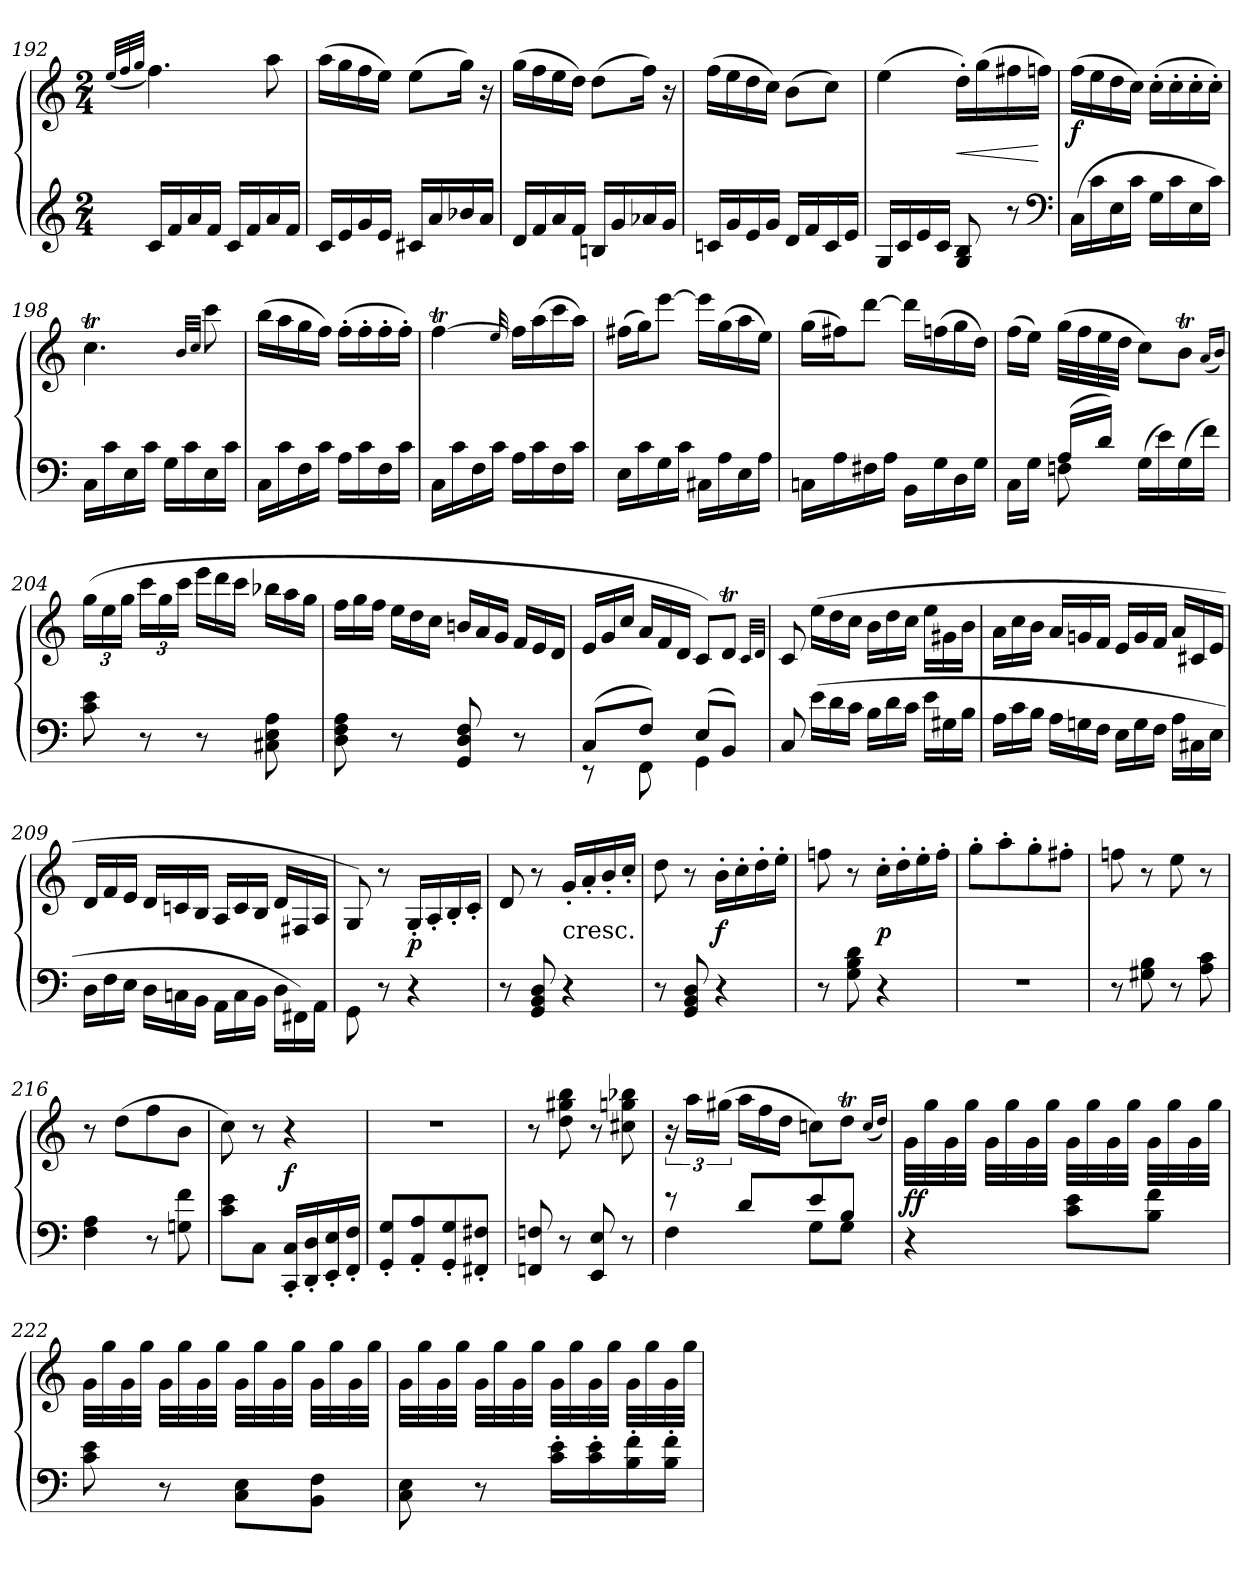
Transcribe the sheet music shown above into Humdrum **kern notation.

**kern	**kern	**dynam
*part1	*part1	*part1
*staff2	*staff1	*staff1/2
*clefG2	*clefG2	*
*k[]	*k[]	*
*C:	*C:	*
*M2/4	*M2/4	*
=192	=192	=192
.	(32qeeLLL	.
.	32qff	.
.	32qggJJJ	.
16cLL	4.ff)	.
16f	.	.
16a	.	.
16fJJ	.	.
16cLL	.	.
16f	.	.
16a	8aa	.
16fJJ	.	.
=193	=193	=193
16cLL	(16aaLL	.
16e	16gg	.
16g	16ff	.
16eJJ	16eeJJ)	.
16c#XLL	(8eeL	.
16a	.	.
16b-X	16ggJk)	.
16aJJ	16r	.
=194	=194	=194
16dLL	(16ggLL	.
16f	16ff	.
16a	16ee	.
16fJJ	16ddJJ)	.
16BnLL	(8ddL	.
16g	.	.
16a-X	16ffJk)	.
16gJJ	16r	.
=195	=195	=195
16cnLL	(16ffLL	.
16g	16ee	.
16e	16dd	.
16gJJ	16ccJJ)	.
16dLL	(8bL	.
16f	.	.
16c	8ccJ)	.
16eJJ	.	.
=196	=196	=196
16GLL	(4ee	.
16c	.	.
16e	.	.
16cJJ	.	.
8G 8B	16dd'LL)	<
.	(16gg	.
8r	16ff#X	.
.	16ffnJJ)	[
*clefF4	*	*
=197	=197	=197
(16CLL	(16ffLL	f
16c	16ee	.
16E	16dd	.
16cJJ	16ccJJ)	.
16GLL	(16cc'LL	.
16c	16cc'	.
16E	16cc'	.
16cJJ)	16cc'JJ)	.
=198	=198	=198
16CLL	4.ccT	.
16c	.	.
16E	.	.
16cJJ	.	.
16GLL	.	.
16c	.	.
.	32qbLLL	.
.	32qccJJJ	.
16E	8cccTTT	.
16cJJ	.	.
=199	=199	=199
16CLL	(16bbLL	.
16c	16aa	.
16F	16gg	.
16cJJ	16ffJJ)	.
16ALL	(16ff'LL	.
16c	16ff'	.
16F	16ff'	.
16cJJ	16ff'JJ)	.
=200	=200	=200
16CLL	[4ffT	.
16c	.	.
16F	.	.
16cJJ	.	.
.	32qqee	.
16ALL	16ffTTTLL]	.
16c	(16aa	.
16F	16ccc	.
16cJJ	16aaJJ)	.
=201	=201	=201
16ELL	(16ff#XLL	.
16c	16ggJ)	.
16G	[8eeeJ	.
16cJJ	.	.
16C#XLL	16eeeLL]	.
16A	(16gg	.
16E	16aa	.
16AJJ	16eeJJ)	.
=202	=202	=202
16CnLL	(16ggLL	.
16A	16ff#XJ)	.
16F#X	[8dddJ	.
16AJJ	.	.
16BBLL	16dddLL]	.
16G	(16ffn	.
16D	16gg	.
16GJJ	16ddJJ)	.
=203	=203	=203
*^	*	*
8ryy	16CLL	(16ffLL	.
.	16GJJ	16eeJJ)	.
(16ALL	8Fn	(32ggLLL	.
.	.	32ff	.
16dJJ)	.	32ee	.
.	.	32ddJJJ	.
4ryy	(16GLL	8ccL)	.
.	16e)	.	.
.	(16G	8btJ	.
.	16fJJ)	.	.
*v	*v	*	*
.	(16qaLL	.
.	16qbJJ)	.
=204	=204	=204
8c 8e	(24ggLL	.
.	24ee	.
.	24ggJJ	.
8r	24cccLL	.
.	24gg	.
.	24cccJJ	.
*	*Xtuplet	*
8r	24eeeLL	.
.	24ddd	.
.	24cccJJ	.
8C#X 8E 8A	24bb-XLL	.
.	24aa	.
.	24ggJJ	.
=205	=205	=205
8D 8F 8A	24ffLL	.
.	24gg	.
.	24ffJJ	.
8r	24eeLL	.
.	24dd	.
.	24ccJJ	.
8GG 8D 8F	24bnLL	.
.	24a	.
.	24gJJ	.
8r	24fLL	.
.	24e	.
.	24dJJ	.
=206	=206	=206
*^	*	*
(8CL	8rEE	24eLL	.
.	.	24g	.
.	.	24ccJJ	.
8FJ)	8FF	24aLL	.
.	.	24f	.
.	.	24dJJ	.
(8EL	4GG	8cL)	.
8BBJ)	.	8dTJ	.
*v	*v	*	*
.	32qcLLL	.
.	32qdJJJ	.
=207	=207	=207
8C	8c	.
*Xtuplet	*	*
(<24eLL	(>24eeLL	.
24d	24dd	.
24cJJ	24ccJJ	.
24BLL	24bLL	.
24d	24dd	.
24cJJ	24ccJJ	.
24eLL	24eeLL	.
24G#X	24g#X	.
24BJJ	24bJJ	.
=208	=208	=208
24ALL	24aLL	.
24c	24cc	.
24BJJ	24bJJ	.
24ALL	24aLL	.
24Gn	24gn	.
24FJJ	24fJJ	.
24ELL	24eLL	.
24G	24g	.
24FJJ	24fJJ	.
24ALL	24aLL	.
24C#X	24c#X	.
24EJJ	24eJJ	.
=209	=209	=209
24DLL	24dLL	.
24F	24f	.
24EJJ	24eJJ	.
24D\LL	24dLL	.
24Cn\	24cn	.
24BB\JJ	24BJJ	.
24AA\LL	24A/LL	.
24C\	24c/	.
24BB\JJ	24B/JJ	.
24D\LL	24d/LL	.
24FF#X\)	24F#X/	.
24AA\JJ	24A/JJ	.
=210	=210	=210
8GG\	8G/)	.
8r	8r	.
4r	16G'LL	p
.	16A'	.
.	16B'	.
.	16c'JJ	.
=211	=211	=211
8r	8d	.
8GG 8BB 8D	8r	.
!	!LO:TX:c:t=cresc.	!
4r	16g'LL	.
.	16a'	.
.	16b'	.
.	16cc'JJ	.
=212	=212	=212
8r	8dd	.
8GG 8BB 8D	8r	.
4r	16b'LL	f
.	16cc'	.
.	16dd'	.
.	16ee'JJ	.
=213	=213	=213
8r	8ffn	.
8G 8B 8d	8r	.
4r	16cc'LL	p
.	16dd'	.
.	16ee'	.
.	16ff'JJ	.
=214	=214	=214
2r	8gg'L	.
.	8aa'	.
.	8gg'	.
.	8ff#X'J	.
=215	=215	=215
8r	8ffn	.
8G#X 8B	8r	.
8r	8ee	.
8A 8c	8r	.
=216	=216	=216
4F 4A	8r	.
.	(8ddL	.
8r	8ff	.
8Gn 8f	8bJ	.
=217	=217	=217
8c 8eL	8cc)	.
8CJ	8r	.
16CC' 16C'LL	4r	f
16DD' 16D'	.	.
16EE' 16E'	.	.
16FF' 16F'JJ	.	.
=218	=218	=218
8GG' 8G'L	2r	.
8AA' 8A'	.	.
8GG' 8G'	.	.
8FF#X' 8F#X'J	.	.
=219	=219	=219
8FFn 8Fn	8r	.
8r	8dd 8gg#X 8bb	.
8EE 8E	8r	.
8r	8cc#X 8ggn 8bb-X	.
=220	=220	=220
*^	*	*
*	*	*tuplet	*
8r	4F	24r	.
.	.	24aaLL	.
.	.	(24gg#XJJ	.
*	*	*Xtuplet	*
8dL	.	24aaLL	.
.	.	24ff	.
.	.	24ddJJ	.
8e	8GL	8ccnL)	.
8BJ	8GJ	8ddTJ	.
*v	*v	*	*
.	(16qccLL	.
.	16qddJJ)	.
=221	=221	=221
4r	32gLLL	ff
.	32gg	.
.	32g	.
.	32ggJJJ	.
.	32gLLL	.
.	32gg	.
.	32g	.
.	32ggJJJ	.
8c 8eL	32gLLL	.
.	32gg	.
.	32g	.
.	32ggJJJ	.
8B 8fJ	32gLLL	.
.	32gg	.
.	32g	.
.	32ggJJJ	.
=222	=222	=222
8c 8e	32gLLL	.
.	32gg	.
.	32g	.
.	32ggJJJ	.
8r	32gLLL	.
.	32gg	.
.	32g	.
.	32ggJJJ	.
8C 8EL	32gLLL	.
.	32gg	.
.	32g	.
.	32ggJJJ	.
8BB 8FJ	32gLLL	.
.	32gg	.
.	32g	.
.	32ggJJJ	.
=223	=223	=223
8C 8E	32gLLL	.
.	32gg	.
.	32g	.
.	32ggJJJ	.
8r	32gLLL	.
.	32gg	.
.	32g	.
.	32ggJJJ	.
16c' 16e'LL	32gLLL	.
.	32gg	.
16c' 16e'	32g	.
.	32ggJJJ	.
16B' 16f'	32gLLL	.
.	32gg	.
16B' 16f'JJ	32g	.
.	32ggJJJ	.
=	=	=
*-	*-	*-
